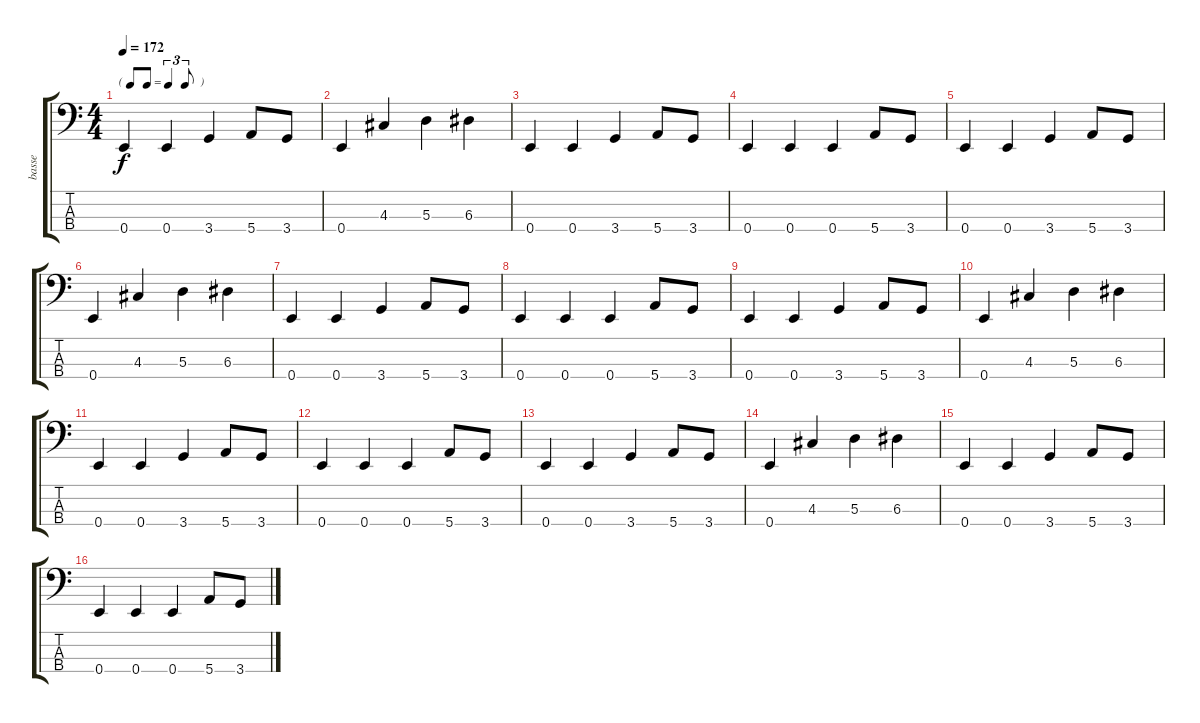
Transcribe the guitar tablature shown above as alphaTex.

\track ("basse" "basse") {instrument acousticguitarnylon}
\staff {score tabs}
\tuning (G2 D2 A1 E1) {hide}
\ts (4 4)
\tf triplet8th
\tempo 172
\clef f4
\ks c
0.4.4{dy f} 0.4.4 3.4.4 5.4.8 3.4.8 |
0.4.4 4.3.4 5.3.4 6.3.4 |
0.4.4 0.4.4 3.4.4 5.4.8 3.4.8 |
0.4.4 0.4.4 0.4.4 5.4.8 3.4.8 |
0.4.4 0.4.4 3.4.4 5.4.8 3.4.8 |
0.4.4 4.3.4 5.3.4 6.3.4 |
0.4.4 0.4.4 3.4.4 5.4.8 3.4.8 |
0.4.4 0.4.4 0.4.4 5.4.8 3.4.8 |
0.4.4 0.4.4 3.4.4 5.4.8 3.4.8 |
0.4.4 4.3.4 5.3.4 6.3.4 |
0.4.4 0.4.4 3.4.4 5.4.8 3.4.8 |
0.4.4 0.4.4 0.4.4 5.4.8 3.4.8 |
0.4.4 0.4.4 3.4.4 5.4.8 3.4.8 |
0.4.4 4.3.4 5.3.4 6.3.4 |
0.4.4 0.4.4 3.4.4 5.4.8 3.4.8 |
0.4.4 0.4.4 0.4.4 5.4.8 3.4.8
